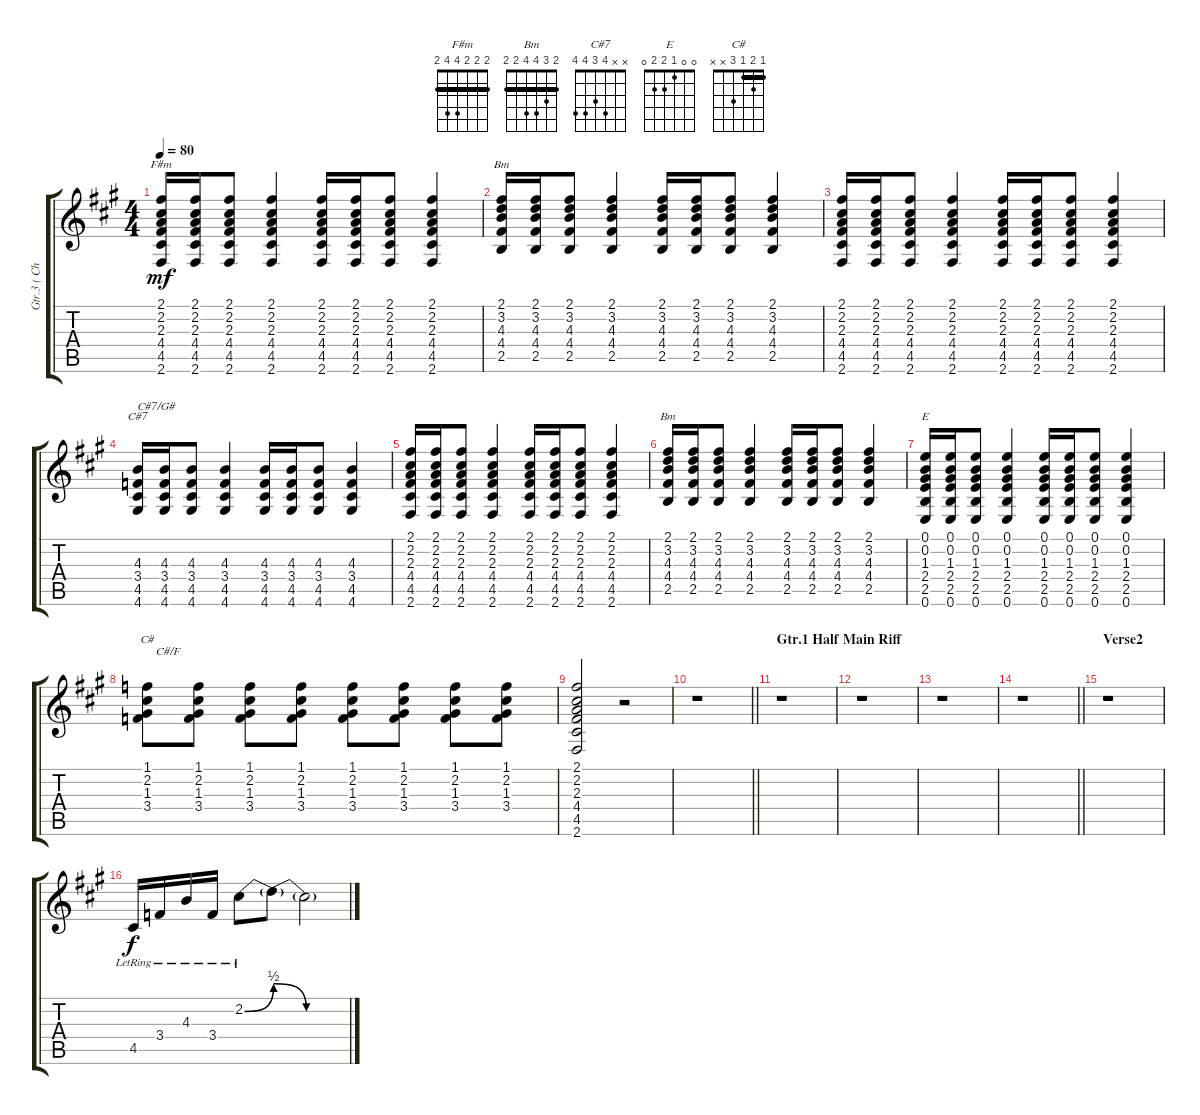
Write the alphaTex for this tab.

\track ("Gtr.3 ( Chorus )" "Gtr.3 ( Ch") {instrument distortionguitar}
\staff {score tabs}
\tuning (E4 B3 G3 D3 A2 E2) {hide}
\chord ("F#m" 2 2 2 4 4 2) {barre 2}
\chord ("Bm" 2 3 4 4 2 x) {barre 2}
\chord ("C#7" x x 4 3 4 4)
\chord ("Bm" 2 3 4 4 2 2) {barre 2}
\chord ("E" 0 0 1 2 2 0)
\chord ("C#" 1 2 1 3 x x) {barre 1}
\ts (4 4)
\tempo 80
\clef g2
\ks f#minor
(2.1 2.2 2.3 4.4 4.5 2.6).16{ch "F#m" dy mf} (2.1 2.2 2.3 4.4 4.5 2.6).16 (2.1 2.2 2.3 4.4 4.5 2.6).8 (2.1 2.2 2.3 4.4 4.5 2.6).4 (2.1 2.2 2.3 4.4 4.5 2.6).16 (2.1 2.2 2.3 4.4 4.5 2.6).16 (2.1 2.2 2.3 4.4 4.5 2.6).8 (2.1 2.2 2.3 4.4 4.5 2.6).4 |
(2.1 3.2 4.3 4.4 2.5).16{ch "Bm"} (2.1 3.2 4.3 4.4 2.5).16 (2.1 3.2 4.3 4.4 2.5).8 (2.1 3.2 4.3 4.4 2.5).4 (2.1 3.2 4.3 4.4 2.5).16 (2.1 3.2 4.3 4.4 2.5).16 (2.1 3.2 4.3 4.4 2.5).8 (2.1 3.2 4.3 4.4 2.5).4 |
(2.1 2.2 2.3 4.4 4.5 2.6).16 (2.1 2.2 2.3 4.4 4.5 2.6).16 (2.1 2.2 2.3 4.4 4.5 2.6).8 (2.1 2.2 2.3 4.4 4.5 2.6).4 (2.1 2.2 2.3 4.4 4.5 2.6).16 (2.1 2.2 2.3 4.4 4.5 2.6).16 (2.1 2.2 2.3 4.4 4.5 2.6).8 (2.1 2.2 2.3 4.4 4.5 2.6).4 |
(4.3 3.4 4.5 4.6).16{ch "C#7" txt "C#7/G#"} (4.3 3.4 4.5 4.6).16 (4.3 3.4 4.5 4.6).8 (4.3 3.4 4.5 4.6).4 (4.3 3.4 4.5 4.6).16 (4.3 3.4 4.5 4.6).16 (4.3 3.4 4.5 4.6).8 (4.3 3.4 4.5 4.6).4 |
(2.1 2.2 2.3 4.4 4.5 2.6).16 (2.1 2.2 2.3 4.4 4.5 2.6).16 (2.1 2.2 2.3 4.4 4.5 2.6).8 (2.1 2.2 2.3 4.4 4.5 2.6).4 (2.1 2.2 2.3 4.4 4.5 2.6).16 (2.1 2.2 2.3 4.4 4.5 2.6).16 (2.1 2.2 2.3 4.4 4.5 2.6).8 (2.1 2.2 2.3 4.4 4.5 2.6).4 |
(2.1 3.2 4.3 4.4 2.5).16{ch "Bm"} (2.1 3.2 4.3 4.4 2.5).16 (2.1 3.2 4.3 4.4 2.5).8 (2.1 3.2 4.3 4.4 2.5).4 (2.1 3.2 4.3 4.4 2.5).16 (2.1 3.2 4.3 4.4 2.5).16 (2.1 3.2 4.3 4.4 2.5).8 (2.1 3.2 4.3 4.4 2.5).4 |
(0.1 0.2 1.3 2.4 2.5 0.6).16{ch "E"} (0.1 0.2 1.3 2.4 2.5 0.6).16 (0.1 0.2 1.3 2.4 2.5 0.6).8 (0.1 0.2 1.3 2.4 2.5 0.6).4 (0.1 0.2 1.3 2.4 2.5 0.6).16 (0.1 0.2 1.3 2.4 2.5 0.6).16 (0.1 0.2 1.3 2.4 2.5 0.6).8 (0.1 0.2 1.3 2.4 2.5 0.6).4 |
(1.1 2.2 1.3 3.4).8{ch "C#" txt "   C#/F"} (1.1 2.2 1.3 3.4).8 (1.1 2.2 1.3 3.4).8 (1.1 2.2 1.3 3.4).8 (1.1 2.2 1.3 3.4).8 (1.1 2.2 1.3 3.4).8 (1.1 2.2 1.3 3.4).8 (1.1 2.2 1.3 3.4).8 |
(2.1 2.2 2.3 4.4 4.5 2.6).2 r.2 |
\barLineRight lightlight
r.1 |
\section ("" "Gtr.1 Half Main Riff")
\ks a
r.1 |
\ks f#minor
r.1 |
r.1 |
\barLineRight lightlight
r.1 |
\section ("" "Verse2")
\ks a
r.1 |
\ks f#minor
4.5{lr}.16{dy f instrument distortionguitar} 3.4{lr}.16 4.3{lr}.16 3.4{lr}.16 2.2{be (bend 0 0 60 2) lr}.8 2.2{be (release 0 2 60 0) t}.8 2.2{be (hold 0 0 60 0) t}.2
